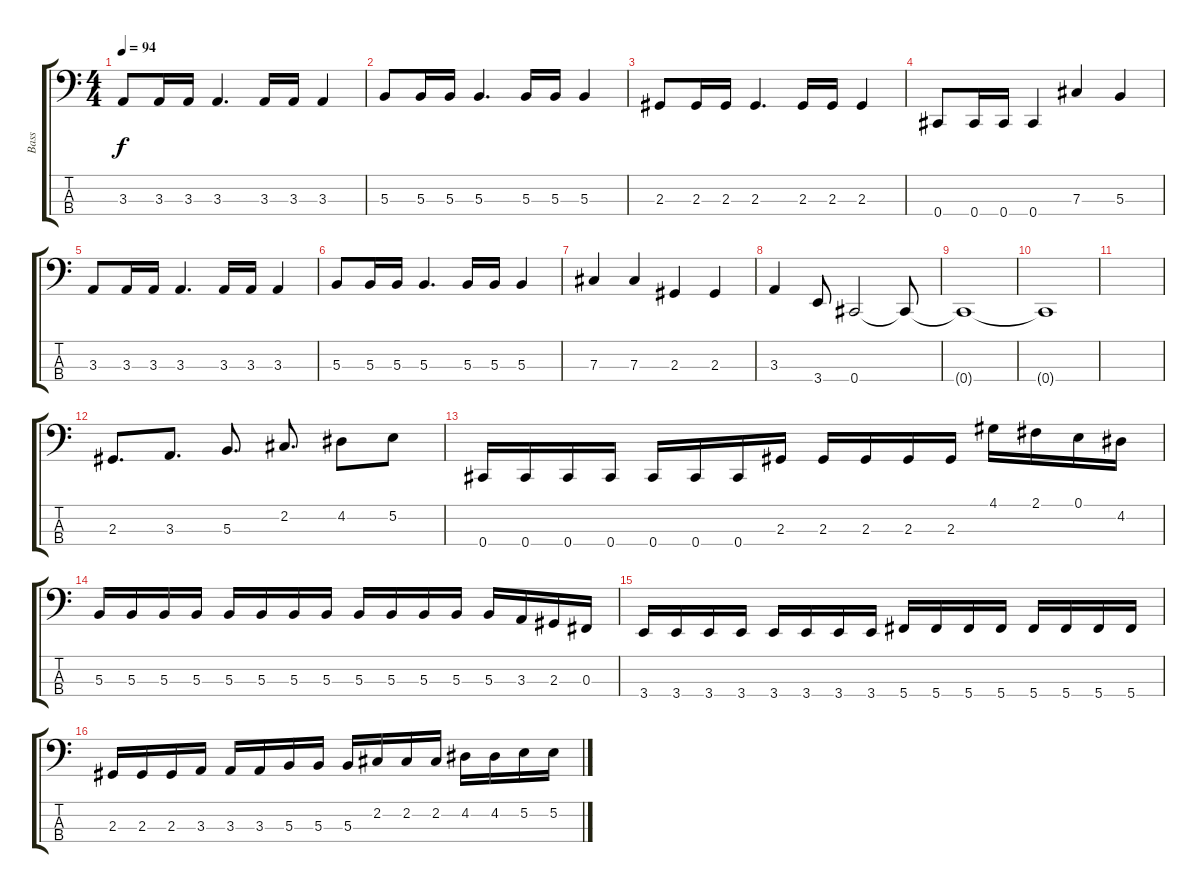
\track ("Bass" "Bass") {instrument electricbassfinger}
\staff {score tabs}
\tuning (E2 B1 Gb1 Db1) {hide}
\ts (4 4)
\tempo 94
\clef f4
\ks c
3.3.8{dy f} 3.3.16 3.3.16 3.3.4{d} 3.3.16 3.3.16 3.3.4 |
5.3.8 5.3.16 5.3.16 5.3.4{d} 5.3.16 5.3.16 5.3.4 |
2.3.8 2.3.16 2.3.16 2.3.4{d} 2.3.16 2.3.16 2.3.4 |
0.4.8 0.4.16 0.4.16 0.4.4 7.3.4 5.3.4 |
3.3.8 3.3.16 3.3.16 3.3.4{d} 3.3.16 3.3.16 3.3.4 |
5.3.8 5.3.16 5.3.16 5.3.4{d} 5.3.16 5.3.16 5.3.4 |
7.3.4 7.3.4 2.3.4 2.3.4 |
3.3.4 3.4.8 0.4.2 0.4{t}.8 |
0.4{t}.1 |
0.4{t}.1 |
|
2.3.8{d} 3.3.8{d} 5.3.8{d} 2.2.8{d} 4.2.8 5.2.8 |
0.4.16 0.4.16 0.4.16 0.4.16 0.4.16 0.4.16 0.4.16 2.3.16 2.3.16 2.3.16 2.3.16 2.3.16 4.1.16 2.1.16 0.1.16 4.2.16 |
5.3.16 5.3.16 5.3.16 5.3.16 5.3.16 5.3.16 5.3.16 5.3.16 5.3.16 5.3.16 5.3.16 5.3.16 5.3.16 3.3.16 2.3.16 0.3.16 |
3.4.16 3.4.16 3.4.16 3.4.16 3.4.16 3.4.16 3.4.16 3.4.16 5.4.16 5.4.16 5.4.16 5.4.16 5.4.16 5.4.16 5.4.16 5.4.16 |
2.3.16 2.3.16 2.3.16 3.3.16 3.3.16 3.3.16 5.3.16 5.3.16 5.3.16 2.2.16 2.2.16 2.2.16 4.2.16 4.2.16 5.2.16 5.2.16
